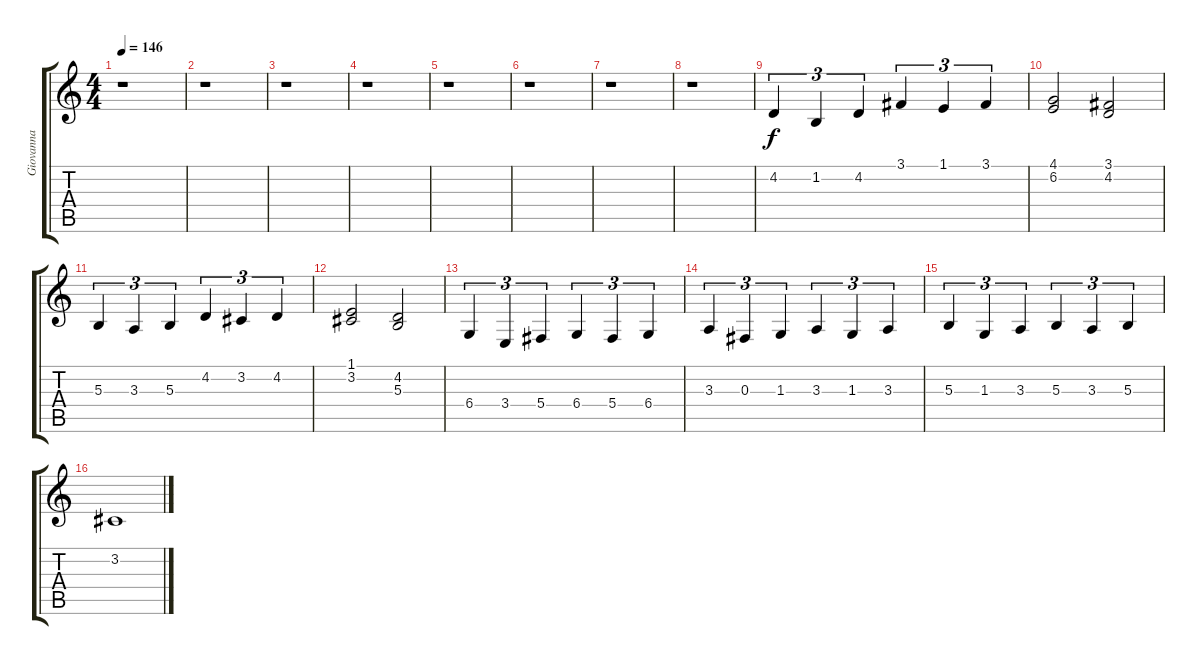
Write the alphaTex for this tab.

\track ("Giovanna" "Giovanna") {instrument acousticgrandpiano}
\staff {score tabs}
\tuning (Eb4 Bb3 Gb3 Db3 Ab2 Eb2) {hide}
\ts (4 4)
\tempo 146
\clef g2
\ks c
r.1{dy f instrument acousticgrandpiano} |
r.1 |
r.1 |
r.1 |
r.1 |
r.1 |
r.1 |
r.1 |
4.2.4{tu (3 2)} 1.2.4{tu (3 2)} 4.2.4{tu (3 2)} 3.1.4{tu (3 2)} 1.1.4{tu (3 2)} 3.1.4{tu (3 2)} |
(4.1 6.2).2 (3.1 4.2).2 |
5.3.4{tu (3 2)} 3.3.4{tu (3 2)} 5.3.4{tu (3 2)} 4.2.4{tu (3 2)} 3.2.4{tu (3 2)} 4.2.4{tu (3 2)} |
(1.1 3.2).2 (4.2 5.3).2 |
6.4.4{tu (3 2)} 3.4.4{tu (3 2)} 5.4.4{tu (3 2)} 6.4.4{tu (3 2)} 5.4.4{tu (3 2)} 6.4.4{tu (3 2)} |
3.3.4{tu (3 2)} 0.3.4{tu (3 2)} 1.3.4{tu (3 2)} 3.3.4{tu (3 2)} 1.3.4{tu (3 2)} 3.3.4{tu (3 2)} |
5.3.4{tu (3 2)} 1.3.4{tu (3 2)} 3.3.4{tu (3 2)} 5.3.4{tu (3 2)} 3.3.4{tu (3 2)} 5.3.4{tu (3 2)} |
3.2.1
